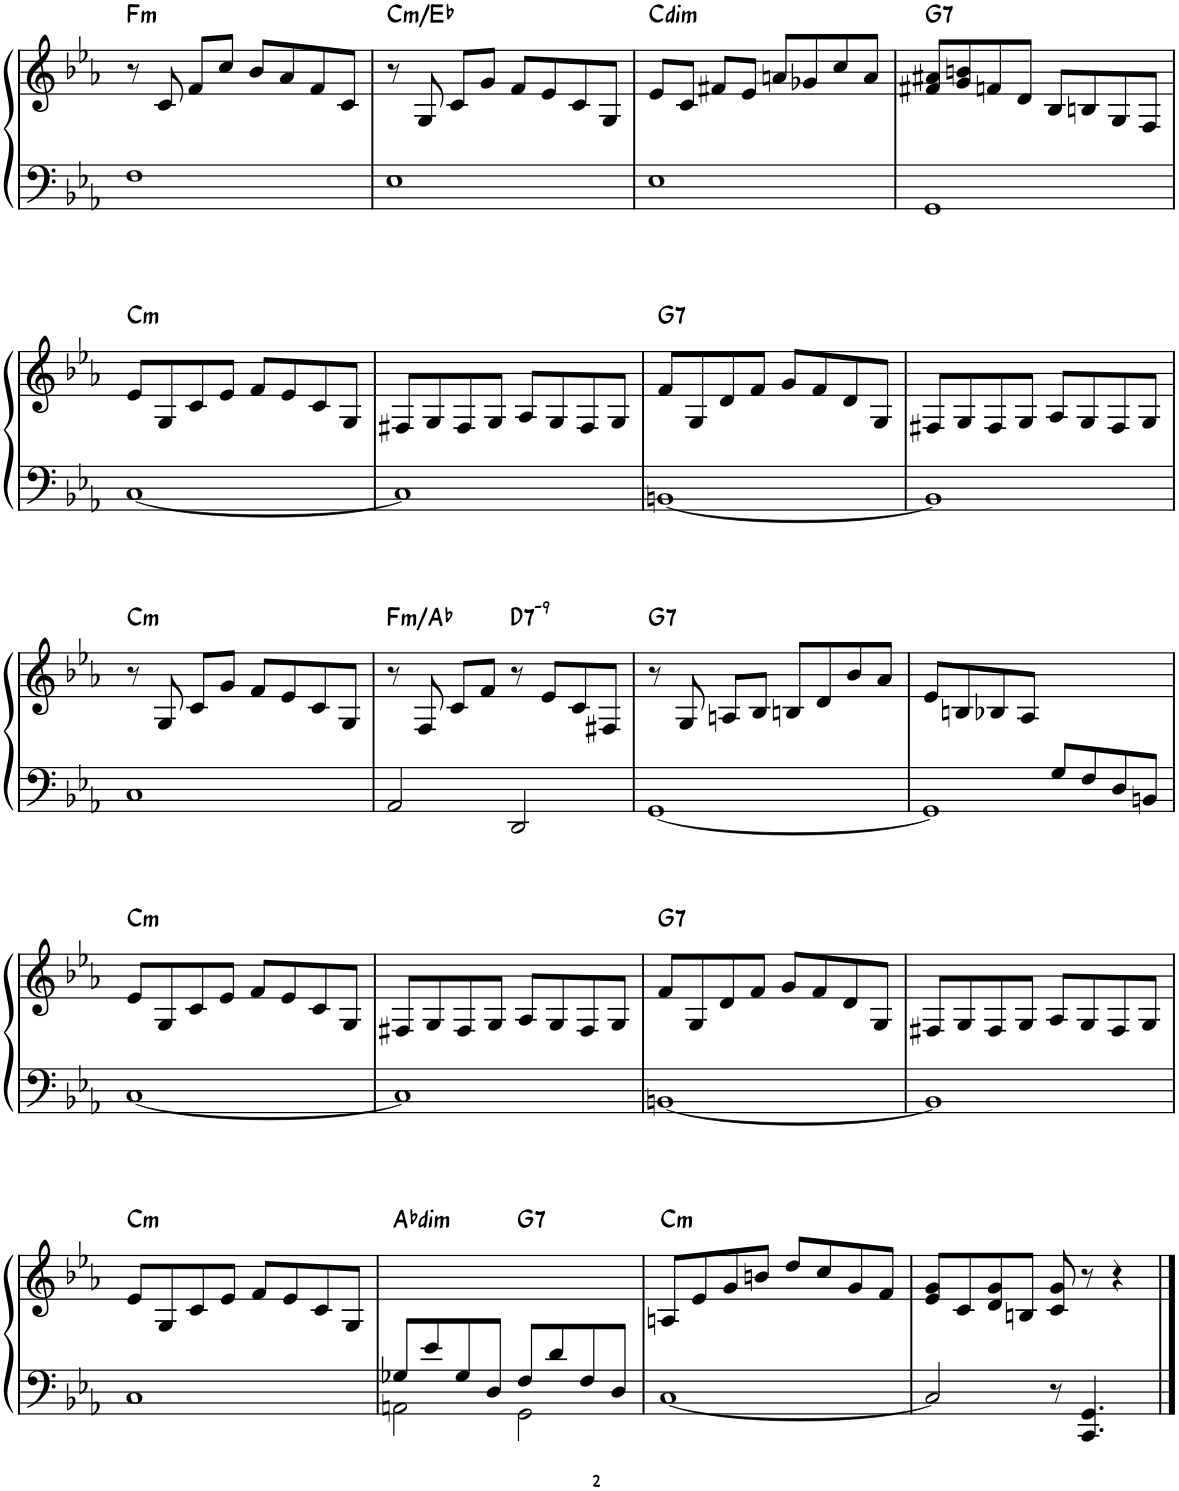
**kern	**kern	**harte
*part1	*part1	*part1
*staff2	*staff1	*
*I"Piano	*	*
*I'Pno.	*	*
!!LO:PB:g=z
*clefF4	*clefG2	*
*k[b-e-a-]	*k[b-e-a-]	*
*M4/4	*M4/4	*
=21	=21	=21
!	!	!LO:H:kt=m
1F	8r	F:min
.	8c/	.
.	8f/L	.
.	8cc/J	.
.	8b-/L	.
.	8a-/	.
.	8f/	.
.	8c/J	.
=22	=22	=22
!	!	!LO:H:kt=m
1E-	8r	C:min/b3
.	8G/	.
.	8c/L	.
.	8g/J	.
.	8f/L	.
.	8e-/	.
.	8c/	.
.	8G/J	.
=23	=23	=23
!	!	!LO:H:kt=dim
1E-	8e-/L	C:dim
.	8c/J	.
.	8f#X/L	.
.	8e-/J	.
.	8an/L	.
.	8g-X/	.
.	8cc/	.
.	8a/J	.
=24	=24	=24
!	!	!LO:H:kt=7
1GG	8f#X/ 8a#X/L	G:7
.	8g/ 8bn/	.
.	8fn/	.
.	8d/J	.
.	8B-/L	.
.	8Bn/	.
.	8G/	.
.	8F/J	.
!!LO:LB:g=z
=25	=25	=25
!	!	!LO:H:kt=m
[1C	8e-/L	C:min
.	8G/	.
.	8c/	.
.	8e-/J	.
.	8f/L	.
.	8e-/	.
.	8c/	.
.	8G/J	.
=26	=26	=26
1C]	8F#X/L	.
.	8G/	.
.	8F#/	.
.	8G/J	.
.	8A-/L	.
.	8G/	.
.	8F#/	.
.	8G/J	.
=27	=27	=27
!	!	!LO:H:kt=7
[1BBn	8f/L	G:7
.	8G/	.
.	8d/	.
.	8f/J	.
.	8g/L	.
.	8f/	.
.	8d/	.
.	8G/J	.
=28	=28	=28
1BB]	8F#X/L	.
.	8G/	.
.	8F#/	.
.	8G/J	.
.	8A-/L	.
.	8G/	.
.	8F#/	.
.	8G/J	.
!!LO:LB:g=z
=29	=29	=29
!	!	!LO:H:kt=m
1C	8r	C:min
.	8G/	.
.	8c/L	.
.	8g/J	.
.	8f/L	.
.	8e-/	.
.	8c/	.
.	8G/J	.
=30	=30	=30
!	!	!LO:H:kt=m
2AA-/	8r	F:min/b3
.	8F/	.
.	8c/L	.
.	8f/J	.
!	!	!LO:H:kt=7
2DD/	8r	D:7(b9)
.	8e-/L	.
.	8c/	.
.	8F#X/J	.
=31	=31	=31
!	!	!LO:H:kt=7
[1GG	8r	G:7
.	8G/	.
.	8An/L	.
.	8B-/J	.
.	8Bn/L	.
.	8d/	.
.	8b-/	.
.	8a-/J	.
=32	=32	=32
*^	*	*
2ryy	1GG]	8e-/L	.
.	.	8Bn/	.
.	.	8B-X/	.
.	.	8A-/J	.
8G/L	.	2ryy	.
8F/	.	.	.
8D/	.	.	.
8BBn/J	.	.	.
*v	*v	*	*
!!LO:LB:g=z
=33	=33	=33
!	!	!LO:H:kt=m
[1C	8e-/L	C:min
.	8G/	.
.	8c/	.
.	8e-/J	.
.	8f/L	.
.	8e-/	.
.	8c/	.
.	8G/J	.
=34	=34	=34
1C]	8F#X/L	.
.	8G/	.
.	8F#/	.
.	8G/J	.
.	8A-/L	.
.	8G/	.
.	8F#/	.
.	8G/J	.
=35	=35	=35
!	!	!LO:H:kt=7
[1BBn	8f/L	G:7
.	8G/	.
.	8d/	.
.	8f/J	.
.	8g/L	.
.	8f/	.
.	8d/	.
.	8G/J	.
=36	=36	=36
1BB]	8F#X/L	.
.	8G/	.
.	8F#/	.
.	8G/J	.
.	8A-/L	.
.	8G/	.
.	8F#/	.
.	8G/J	.
!!LO:LB:g=z
=37	=37	=37
!	!	!LO:H:kt=m
1C	8e-/L	C:min
.	8G/	.
.	8c/	.
.	8e-/J	.
.	8f/L	.
.	8e-/	.
.	8c/	.
.	8G/J	.
=38	=38	=38
*^	*	*
!	!	!	!LO:H:kt=dim
8G-X/L	2AAn\	2ryy	Ab:dim
8e-/	.	.	.
8G-/	.	.	.
8D/J	.	.	.
!	!	!	!LO:H:kt=7
8F/L	2GG\	2ryy	G:7
8d/	.	.	.
8F/	.	.	.
8D/J	.	.	.
*v	*v	*	*
=39	=39	=39
!	!	!LO:H:kt=m
[1C	8An/L	C:min
.	8e-/	.
.	8g/	.
.	8bn/J	.
.	8dd/L	.
.	8cc/	.
.	8g/	.
.	8f/J	.
=40	=40	=40
2C/]	8e-/ 8g/L	.
.	8c/	.
.	8d/ 8g/	.
.	8Bn/J	.
8r	8c/ 8g/	.
4.CC/ 4.GG/	8r	.
.	4r	.
==	==	==
*-	*-	*-
